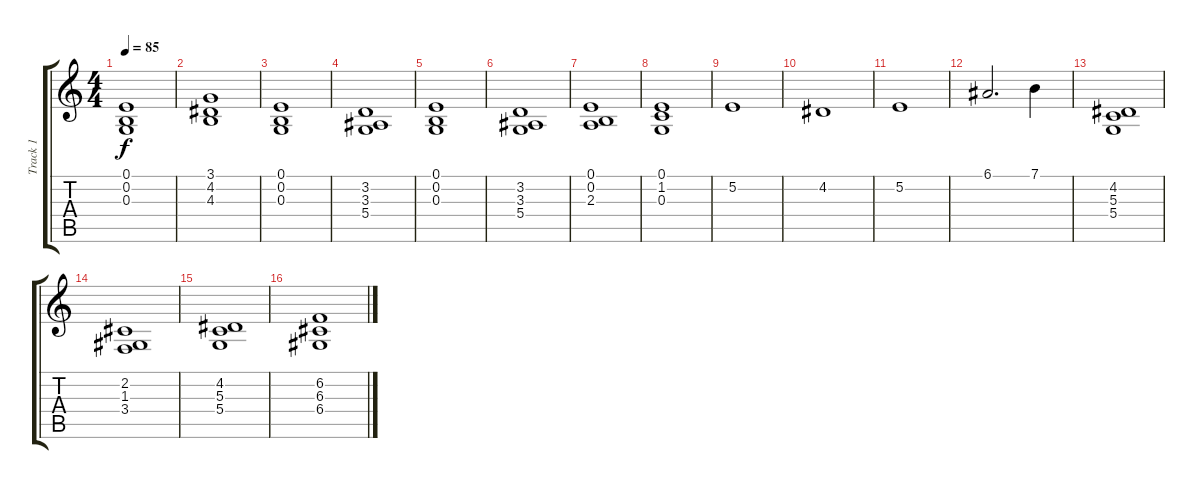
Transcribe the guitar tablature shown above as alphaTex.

\track ("Track 1" "Track 1") {instrument synthstrings1}
\staff {score tabs}
\tuning (E4 B3 G3 D3 A2 E2) {hide}
\ts (4 4)
\tempo 85
\clef g2
\ks c
(0.1 0.2 0.3).1{dy f} |
(3.1 4.2 4.3).1 |
(0.1 0.2 0.3).1 |
(3.2 3.3 5.4).1 |
(0.1 0.2 0.3).1 |
(3.2 3.3 5.4).1 |
(0.1 0.2 2.3).1 |
(0.1 1.2 0.3).1 |
5.2.1 |
4.2.1 |
5.2.1 |
6.1.2{d} 7.1.4 |
(4.2 5.3 5.4).1 |
(2.2 1.3 3.4).1 |
(4.2 5.3 5.4).1 |
(6.2 6.3 6.4).1
